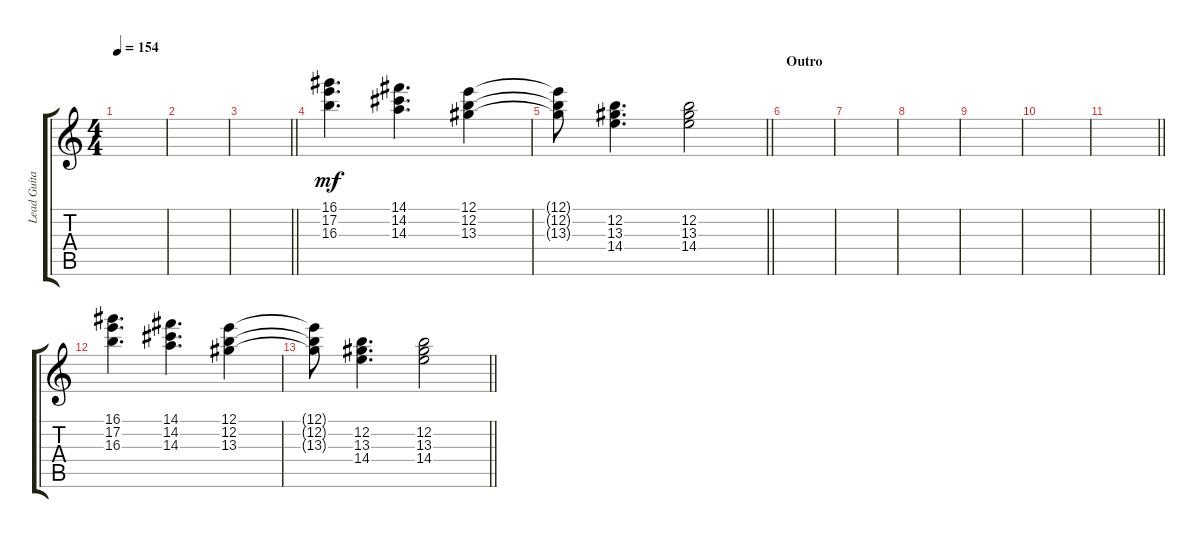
\track ("Lead Guitar 1" "Lead Guita") {instrument electricguitarjazz}
\staff {score tabs}
\tuning (E4 B3 G3 D3 A2 E2) {hide}
\ts (4 4)
\tempo 154
\clef g2
\ks c
|
|
\barLineRight lightlight
|
(16.1 17.2 16.3).4{d dy mf} (14.1 14.2 14.3).4{d} (12.1 12.2 13.3).4 |
\barLineRight lightlight
(12.1{t} 12.2{t} 13.3{t}).8 (12.2 13.3 14.4).4{d} (12.2 13.3 14.4).2 |
\section ("" "Outro")
|
|
|
|
|
\barLineRight lightlight
|
(16.1 17.2 16.3).4{d} (14.1 14.2 14.3).4{d} (12.1 12.2 13.3).4 |
\barLineRight lightlight
(12.1{t} 12.2{t} 13.3{t}).8 (12.2 13.3 14.4).4{d} (12.2 13.3 14.4).2
